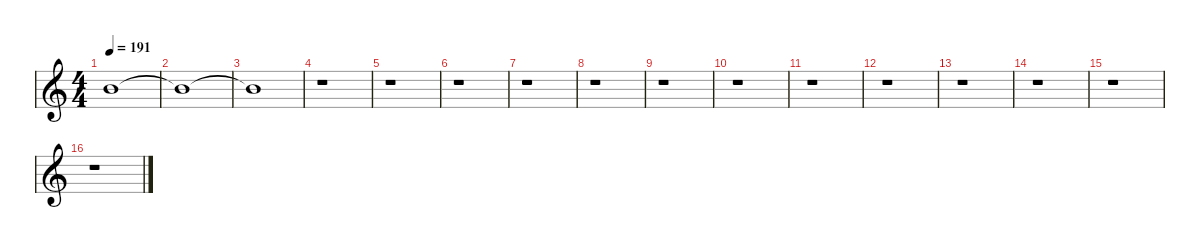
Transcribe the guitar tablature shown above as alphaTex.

\defaultSystemsLayout 4
\hideDynamics
\bracketExtendMode nobrackets
\singleTrackTrackNamePolicy hidden
\multiTrackTrackNamePolicy hidden
\firstSystemTrackNameMode fullname
\firstSystemTrackNameOrientation horizontal
\otherSystemsTrackNameOrientation horizontal
\track ("Nanotron" "vln.") {instrument stringensemble1}
\staff {score}
\tuning (E4 B3 G3 D3 A2 E2 B1)
\ts (4 4)
\tempo 191
\clef g2
\ks c
7.1{t}.1{dy f beam Down} |
7.1{t}.1{beam Down} |
7.1{t}.1{beam Down} |
r.1{beam Down} |
r.1{beam Down} |
r.1{beam Down} |
r.1{beam Down} |
r.1{beam Down} |
r.1{beam Down} |
r.1{beam Down} |
r.1{beam Down} |
r.1{beam Down} |
r.1{beam Down} |
r.1{beam Down} |
r.1{beam Down} |
r.1{beam Down}
